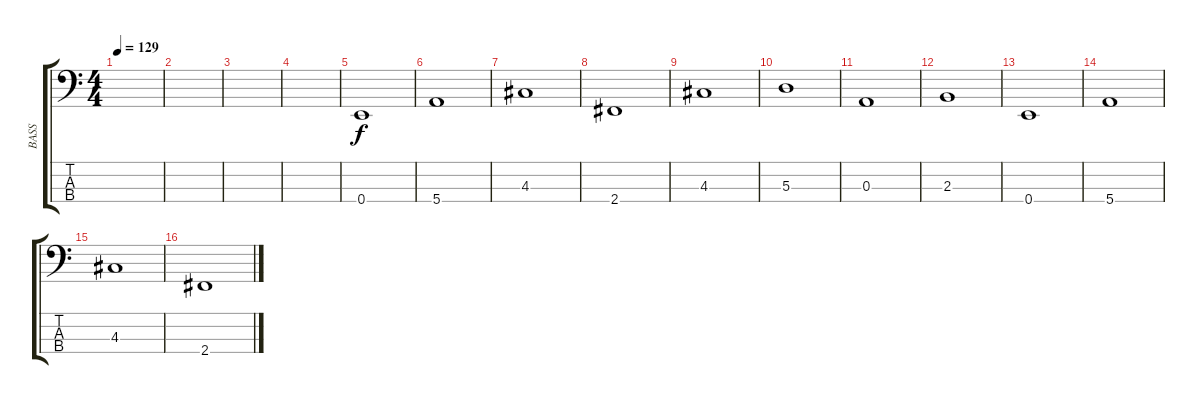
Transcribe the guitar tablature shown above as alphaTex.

\track ("BASS" "BASS") {instrument electricbassfinger}
\staff {score tabs}
\tuning (G2 D2 A1 E1) {hide}
\ts (4 4)
\tempo 129
\clef f4
\ks c
|
|
|
|
0.4.1 |
5.4.1 |
4.3.1 |
2.4.1 |
4.3.1 |
5.3.1 |
0.3.1 |
2.3.1 |
0.4.1 |
5.4.1 |
4.3.1 |
2.4.1
